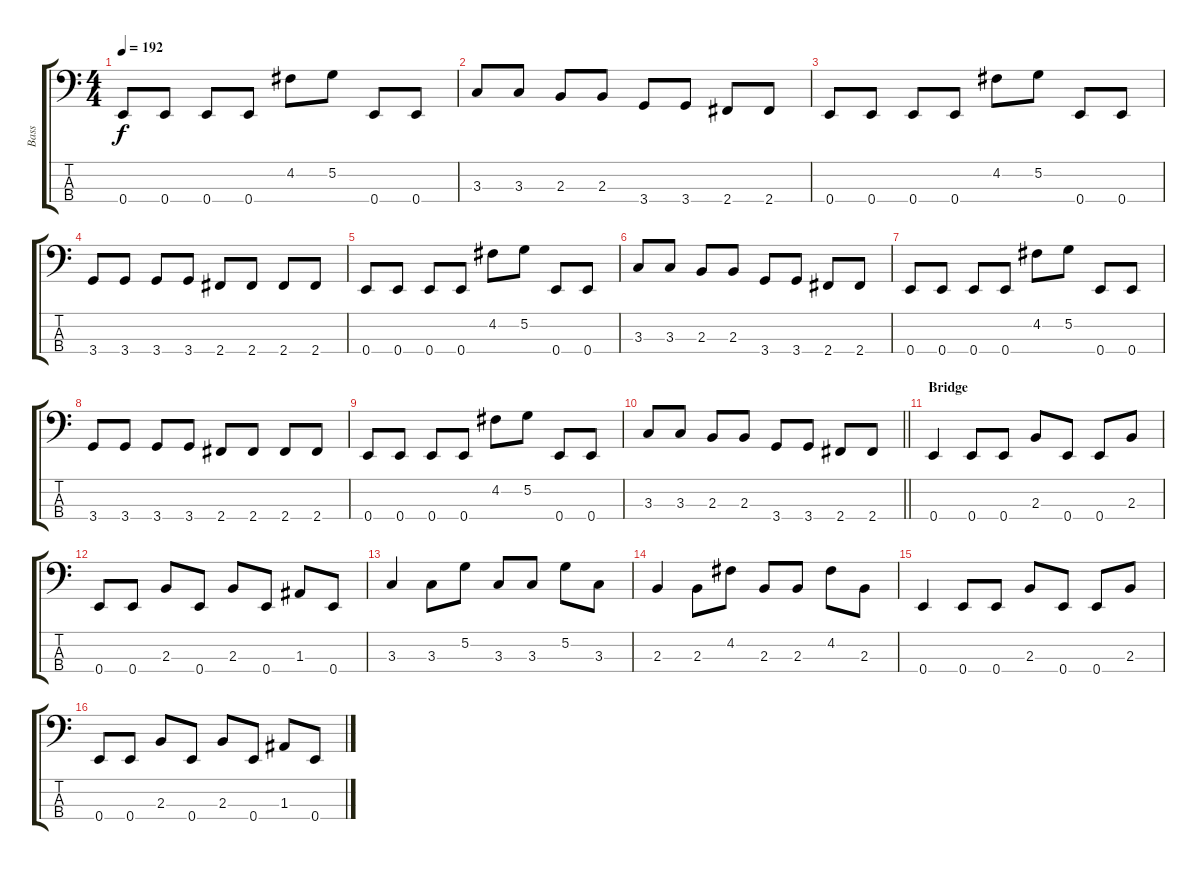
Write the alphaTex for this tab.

\track ("Bass" "Bass") {instrument electricbassfinger}
\staff {score tabs}
\tuning (G2 D2 A1 E1) {hide}
\ts (4 4)
\tempo 192
\clef f4
\ks c
0.4.8{dy f} 0.4.8 0.4.8 0.4.8 4.2.8 5.2.8 0.4.8 0.4.8 |
3.3.8 3.3.8 2.3.8 2.3.8 3.4.8 3.4.8 2.4.8 2.4.8 |
0.4.8 0.4.8 0.4.8 0.4.8 4.2.8 5.2.8 0.4.8 0.4.8 |
3.4.8 3.4.8 3.4.8 3.4.8 2.4.8 2.4.8 2.4.8 2.4.8 |
0.4.8 0.4.8 0.4.8 0.4.8 4.2.8 5.2.8 0.4.8 0.4.8 |
3.3.8 3.3.8 2.3.8 2.3.8 3.4.8 3.4.8 2.4.8 2.4.8 |
0.4.8 0.4.8 0.4.8 0.4.8 4.2.8 5.2.8 0.4.8 0.4.8 |
3.4.8 3.4.8 3.4.8 3.4.8 2.4.8 2.4.8 2.4.8 2.4.8 |
0.4.8 0.4.8 0.4.8 0.4.8 4.2.8 5.2.8 0.4.8 0.4.8 |
\barLineRight lightlight
3.3.8 3.3.8 2.3.8 2.3.8 3.4.8 3.4.8 2.4.8 2.4.8 |
\section ("" "Bridge")
0.4.4 0.4.8 0.4.8 2.3.8 0.4.8 0.4.8 2.3.8 |
0.4.8 0.4.8 2.3.8 0.4.8 2.3.8 0.4.8 1.3.8 0.4.8 |
3.3.4 3.3.8 5.2.8 3.3.8 3.3.8 5.2.8 3.3.8 |
2.3.4 2.3.8 4.2.8 2.3.8 2.3.8 4.2.8 2.3.8 |
0.4.4 0.4.8 0.4.8 2.3.8 0.4.8 0.4.8 2.3.8 |
0.4.8 0.4.8 2.3.8 0.4.8 2.3.8 0.4.8 1.3.8 0.4.8
